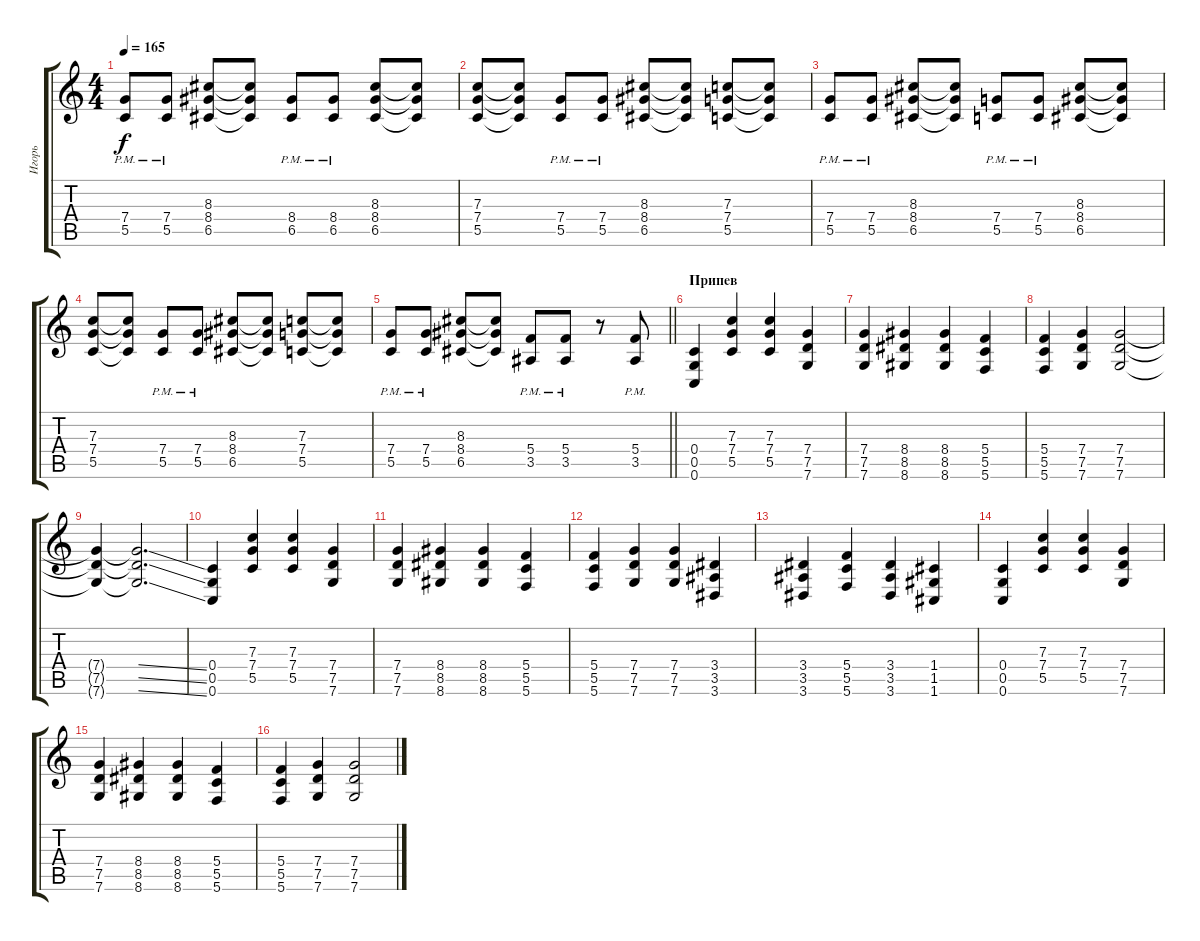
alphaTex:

\track ("Игорь" "Игорь") {instrument distortionguitar}
\staff {score tabs}
\tuning (D4 A3 F3 C3 G2 C2) {hide}
\ts (4 4)
\tempo 165
\clef g2
\ks c
(7.4{pm} 5.5{pm}).8{dy f} (7.4{pm} 5.5{pm}).8 (8.3 8.4 6.5).8 (8.3{t} 8.4{t} 6.5{t}).8 (8.4{pm} 6.5{pm}).8 (8.4{pm} 6.5{pm}).8 (8.3 8.4 6.5).8 (8.3{t} 8.4{t} 6.5{t}).8 |
(7.3 7.4 5.5).8 (7.3{t} 7.4{t} 5.5{t}).8 (7.4{pm} 5.5{pm}).8 (7.4{pm} 5.5{pm}).8 (8.3 8.4 6.5).8 (8.3{t} 8.4{t} 6.5{t}).8 (7.3 7.4 5.5).8 (7.3{t} 7.4{t} 5.5{t}).8 |
(7.4{pm} 5.5{pm}).8 (7.4{pm} 5.5{pm}).8 (8.3 8.4 6.5).8 (8.3{t} 8.4{t} 6.5{t}).8 (7.4{pm} 5.5{pm}).8 (7.4{pm} 5.5{pm}).8 (8.3 8.4 6.5).8 (8.3{t} 8.4{t} 6.5{t}).8 |
(7.3 7.4 5.5).8 (7.3{t} 7.4{t} 5.5{t}).8 (7.4{pm} 5.5{pm}).8 (7.4{pm} 5.5{pm}).8 (8.3 8.4 6.5).8 (8.3{t} 8.4{t} 6.5{t}).8 (7.3 7.4 5.5).8 (7.3{t} 7.4{t} 5.5{t}).8 |
\barLineRight lightlight
(7.4{pm} 5.5{pm}).8 (7.4{pm} 5.5{pm}).8 (8.3 8.4 6.5).8 (8.3{t} 8.4{t} 6.5{t}).8 (5.4{pm} 3.5{pm}).8 (5.4{pm} 3.5{pm}).8 r.8 (5.4{pm} 3.5{pm}).8 |
\section ("" "Припев")
(0.4 0.5 0.6).4 (7.3 7.4 5.5).4 (7.3 7.4 5.5).4 (7.4 7.5 7.6).4 |
(7.4 7.5 7.6).4 (8.4 8.5 8.6).4 (8.4 8.5 8.6).4 (5.4 5.5 5.6).4 |
(5.4 5.5 5.6).4 (7.4 7.5 7.6).4 (7.4 7.5 7.6).2 |
(7.4{t} 7.5{t} 7.6{t}).4 (7.4{ss t} 7.5{ss t} 7.6{ss t}).2{d} |
(0.4 0.5 0.6).4 (7.3 7.4 5.5).4 (7.3 7.4 5.5).4 (7.4 7.5 7.6).4 |
(7.4 7.5 7.6).4 (8.4 8.5 8.6).4 (8.4 8.5 8.6).4 (5.4 5.5 5.6).4 |
(5.4 5.5 5.6).4 (7.4 7.5 7.6).4 (7.4 7.5 7.6).4 (3.4 3.5 3.6).4 |
(3.4 3.5 3.6).4 (5.4 5.5 5.6).4 (3.4 3.5 3.6).4 (1.4 1.5 1.6).4 |
(0.4 0.5 0.6).4 (7.3 7.4 5.5).4 (7.3 7.4 5.5).4 (7.4 7.5 7.6).4 |
(7.4 7.5 7.6).4 (8.4 8.5 8.6).4 (8.4 8.5 8.6).4 (5.4 5.5 5.6).4 |
(5.4 5.5 5.6).4 (7.4 7.5 7.6).4 (7.4 7.5 7.6).2
